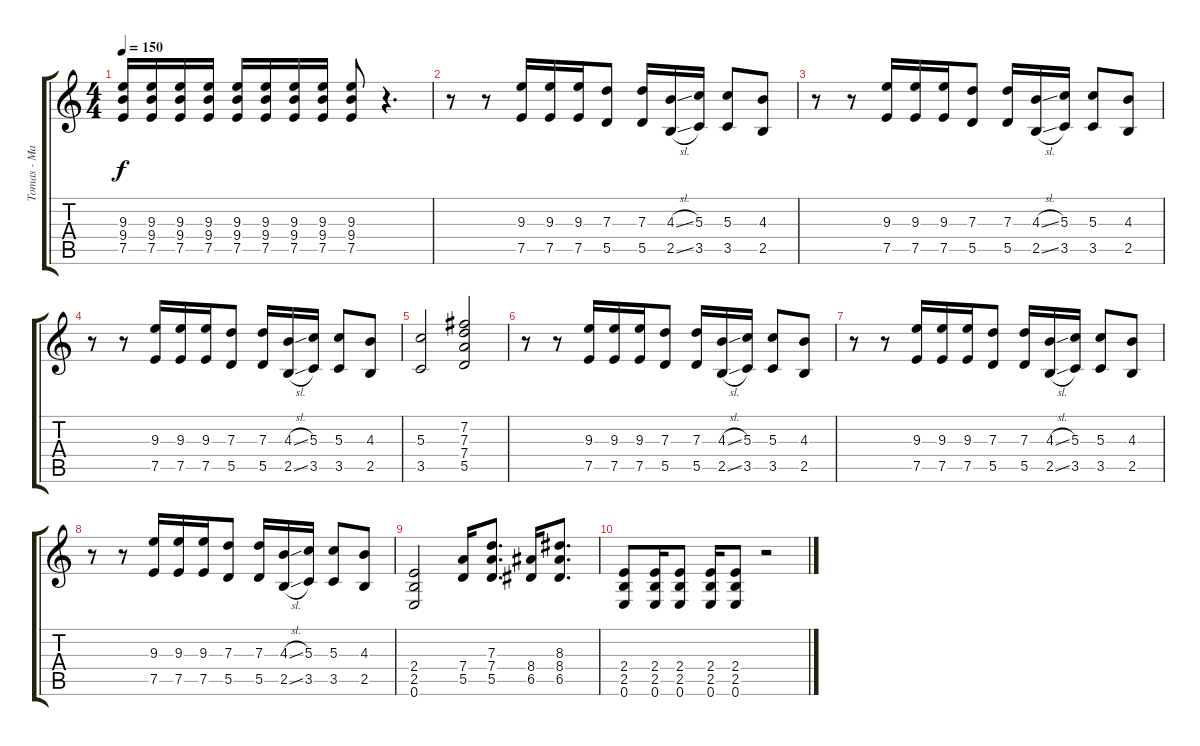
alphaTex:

\track ("Tomas - Main Guitar" "Tomas - Ma") {instrument overdrivenguitar}
\staff {score tabs}
\tuning (E4 B3 G3 D3 A2 E2) {hide}
\ts (4 4)
\tempo 150
\clef g2
\ks c
(9.3 9.4 7.5).16{dy f} (9.3 9.4 7.5).16 (9.3 9.4 7.5).16 (9.3 9.4 7.5).16 (9.3 9.4 7.5).16 (9.3 9.4 7.5).16 (9.3 9.4 7.5).16 (9.3 9.4 7.5).16 (9.3 9.4 7.5).8 r.4{d} |
r.8{instrument overdrivenguitar} r.8 (9.3 7.5).16 (9.3 7.5).16 (9.3 7.5).16 (7.3 5.5).8 (7.3 5.5).16 (4.3{sl} 2.5{sl}).16 (5.3 3.5).16 (5.3 3.5).8 (4.3 2.5).8 |
r.8 r.8 (9.3 7.5).16 (9.3 7.5).16 (9.3 7.5).16 (7.3 5.5).8 (7.3 5.5).16 (4.3{sl} 2.5{sl}).16 (5.3 3.5).16 (5.3 3.5).8 (4.3 2.5).8 |
r.8 r.8 (9.3 7.5).16 (9.3 7.5).16 (9.3 7.5).16 (7.3 5.5).8 (7.3 5.5).16 (4.3{sl} 2.5{sl}).16 (5.3 3.5).16 (5.3 3.5).8 (4.3 2.5).8 |
(5.3 3.5).2 (7.2 7.3 7.4 5.5).2 |
r.8 r.8 (9.3 7.5).16 (9.3 7.5).16 (9.3 7.5).16 (7.3 5.5).8 (7.3 5.5).16 (4.3{sl} 2.5{sl}).16 (5.3 3.5).16 (5.3 3.5).8 (4.3 2.5).8 |
r.8 r.8 (9.3 7.5).16 (9.3 7.5).16 (9.3 7.5).16 (7.3 5.5).8 (7.3 5.5).16 (4.3{sl} 2.5{sl}).16 (5.3 3.5).16 (5.3 3.5).8 (4.3 2.5).8 |
r.8 r.8 (9.3 7.5).16 (9.3 7.5).16 (9.3 7.5).16 (7.3 5.5).8 (7.3 5.5).16 (4.3{sl} 2.5{sl}).16 (5.3 3.5).16 (5.3 3.5).8 (4.3 2.5).8 |
(2.4 2.5 0.6).2 (7.4 5.5).16 (7.3 7.4 5.5).8{d} (8.4 6.5).16 (8.3 8.4 6.5).8{d} |
(2.4 2.5 0.6).8 (2.4 2.5 0.6).16 (2.4 2.5 0.6).8 (2.4 2.5 0.6).16 (2.4 2.5 0.6).8 r.2
